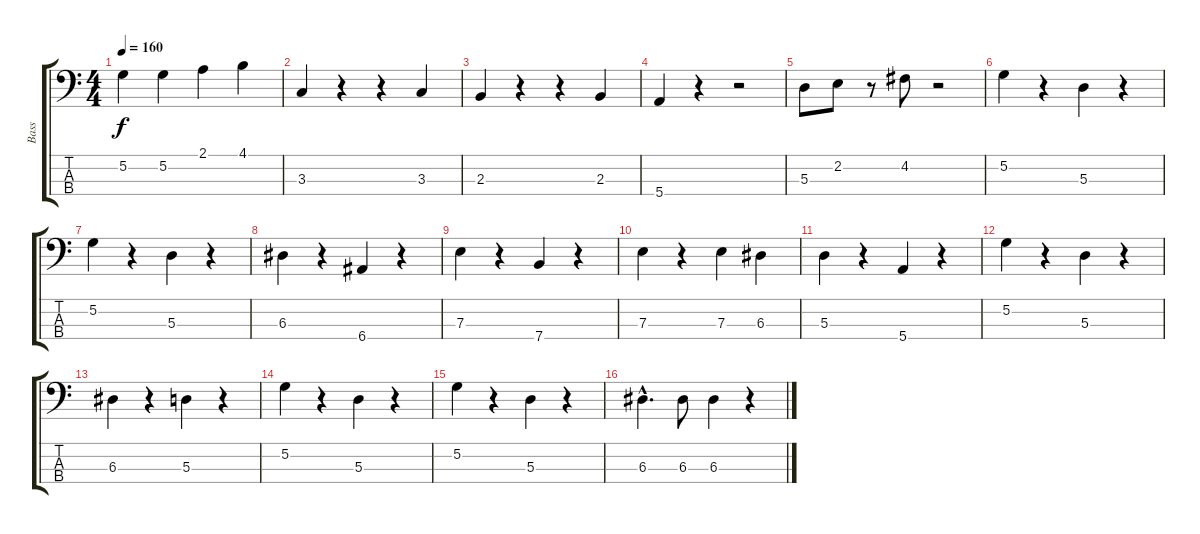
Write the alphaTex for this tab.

\track ("Bass" "Bass") {instrument electricbassfinger}
\staff {score tabs}
\tuning (G2 D2 A1 E1) {hide}
\ts (4 4)
\tempo 160
\clef f4
\ks c
5.2.4{dy f} 5.2.4 2.1.4 4.1.4 |
3.3.4 r.4 r.4 3.3.4 |
2.3.4 r.4 r.4 2.3.4 |
5.4.4 r.4 r.2 |
5.3.8 2.2.8 r.8 4.2.8 r.2 |
5.2.4 r.4 5.3.4 r.4 |
5.2.4 r.4 5.3.4 r.4 |
6.3.4 r.4 6.4.4 r.4 |
7.3.4 r.4 7.4.4 r.4 |
7.3.4 r.4 7.3.4 6.3.4 |
5.3.4 r.4 5.4.4 r.4 |
5.2.4 r.4 5.3.4 r.4 |
6.3.4 r.4 5.3.4 r.4 |
5.2.4 r.4 5.3.4 r.4 |
5.2.4 r.4 5.3.4 r.4 |
6.3{hac}.4{d} 6.3.8 6.3.4 r.4
